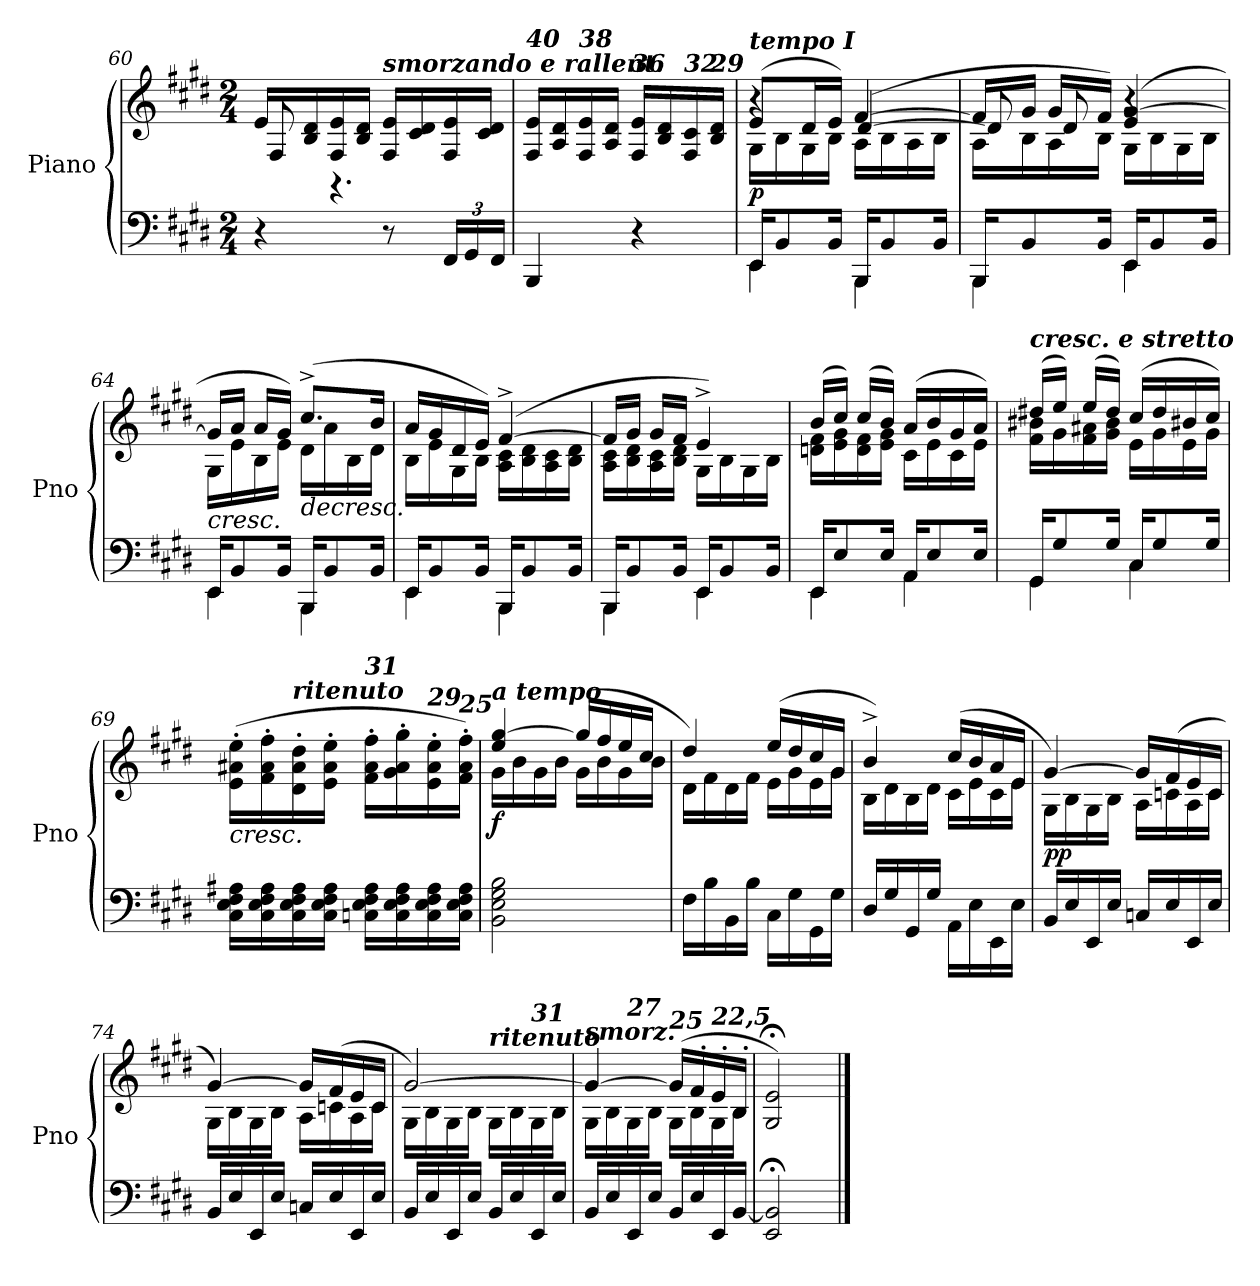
**kern	**kern	**dynam
*part1	*part1	*part1
*staff2	*staff1	*staff1/2
*I"Piano	*	*
*I'Pno	*	*
!!LO:LB:g=z
*clefF4	*clefG2	*
*k[f#c#g#d#]	*k[f#c#g#d#]	*
*M2/4	*M2/4	*
=60	=60	=60
*	*^	*
4r	16e/LL	8F#/	.
.	16B/ 16d#/	.	.
.	16F#/ 16e/	4.r	.
.	16B/ 16d#/JJ	.	.
!	!LO:TX:a:Bi:t=smorzando e rallent.	!	!
8r	16F#/ 16e/LL	.	.
.	16c#/ 16d#/	.	.
*Xbrackettup	*	*	*
24FF#/LL	16F#/ 16e/	.	.
24GG#/	.	.	.
.	16c#/ 16d#/JJ	.	.
24FF#/JJ	.	.	.
*	*v	*v	*
=61	=61	=61
!	!LO:TX:a:Bi:t=40	!
4BBB/	16F#/ 16e/LL	.
.	16A/ 16d#/	.
!	!LO:TX:a:Bi:t=38	!
.	16F#/ 16e/	.
.	16A/ 16d#/JJ	.
!	!LO:TX:a:Bi:t=36	!
4r	16F#/ 16e/LL	.
.	16B/ 16d#/	.
!	!LO:TX:a:Bi:t=32	!
.	16F#/ 16c#/	.
!	!LO:TX:a:Bi:t=29	!
.	16B/ 16d#/JJ	.
=62	=62	=62
*^	*^	*
*	*	*	*^	*
!	!	!LO:TX:a:Bi:t=tempo I	!	!	!
!	!	!	!	!	!LO:DY:b
16EE/KL	4EE\	(>8e/L	16G#\LL	4r	p
8BB/	.	.	16B\	.	.
.	.	16d#/L	16G#\	.	.
16BB/Jk	.	16e/JJ)	16B\JJ	.	.
16BBB/KL	4BBB\	(>[4f#/	16A\LL	[4d#/	.
8BB/	.	.	16B\	.	.
.	.	.	16A\	.	.
16BB/Jk	.	.	16B\JJ	.	.
=63	=63	=63	=63	=63	=63
16BBB/KL	4BBB\	16f#/LL]	16A\LL	8d#/]	.
8BB/	.	16g#/JJ	16B\	.	.
.	.	16g#/LL	16A\	8d#/	.
16BB/Jk	.	16f#/JJ)	16B\JJ	.	.
16EE/KL	4EE\	(>4e/ [4g#/	16G#\LL	4r	.
8BB/	.	.	16B\	.	.
.	.	.	16G#\	.	.
16BB/Jk	.	.	16B\JJ	.	.
*	*	*	*v	*v	*
!!LO:LB:g=z
=64	=64	=64	=64	=64
!	!	!	!	!LO:HP:b
16EE/KL	4EE\	16g#/LL]	16G#\LL	<
8BB/	.	16a/JJ	16e\	.
.	.	16a/LL	16B\	.
16BB/Jk	.	16g#/JJ)	16e\JJ	.
!	!	!	!	!LO:HP:b
16BBB/KL	4BBB\	(>8.cc#^/L	16d#\LL	>
8BB/	.	.	16a\	.
.	.	.	16B\	.
16BB/Jk	.	16b/Jk	16d#\JJ	[
=65	=65	=65	=65	=65
16EE/KL	4EE\	16a/LL	16B\LL	.
8BB/	.	16g#/	16e\	.
.	.	16d#/	16G#\	.
16BB/Jk	.	16e/JJ)	16B\JJ	.
16BBB/KL	4BBB\	(>[4f#^/	16A\ 16c#\LL	.
8BB/	.	.	16B\ 16d#\	.
.	.	.	16A\ 16c#\	.
16BB/Jk	.	.	16B\ 16d#\JJ	.
=66	=66	=66	=66	=66
16BBB/KL	4BBB\	16f#/LL]	16A\ 16c#\LL	.
8BB/	.	16g#/JJ	16B\ 16d#\	.
.	.	16g#/LL	16A\ 16c#\	.
16BB/Jk	.	16f#/JJ	16B\ 16d#\JJ	.
16EE/KL	4EE\	4e^/)	16G#\LL	.
8BB/	.	.	16B\	.
.	.	.	16G#\	.
16BB/Jk	.	.	16B\JJ	.
=67	=67	=67	=67	=67
!	!	!	!	!LO:DY:b=2
16EE/KL	4EE\	(>16b/LL	16dn\ 16f#\LL	other-dynamics
8E/	.	16cc#/JJ)	16e\ 16g#\	.
.	.	(>16cc#/LL	16d\ 16f#\	.
16E/Jk	.	16b/JJ)	16e\ 16g#\JJ	.
16AA/KL	4AA\	(>16a/LL	16c#\LL	.
8E/	.	16b/	16e\	.
.	.	16g#/	16c#\	.
16E/Jk	.	16a/JJ)	16e\JJ	.
!!LO:PB:g=z	!!
=68	=68	=68	=68	=68
!	!	!LO:TX:a:Bi:t=cresc. e stretto	!	!
16GG#/KL	4GG#\	(>16dd#X/LL	16f#\ 16b#X\LL	.
8G#/	.	16ee/JJ)	16g#\	.
.	.	(>16ee/LL	16f#\ 16a#X\	.
16G#/Jk	.	16dd#/JJ)	16g#\ 16b#\JJ	.
16C#/KL	4C#\	(>16cc#/LL	16e\LL	.
8G#/	.	16dd#/	16g#\	.
.	.	16b#X/	16e\	.
16G#/Jk	.	16cc#/JJ)	16g#\JJ	.
*v	*v	*	*	*
=69	=69	=69	=69
!	!	!	!LO:HP:b
*	*v	*v	*
16C#\ 16E\ 16F#\ 16A#X\LL	(>16e\' 16a#X\' 16ee\'LL	<
16C#\ 16E\ 16F#\ 16A#\	16f#\' 16a#\' 16ff#\'	.
!	!LO:TX:a:Bi:t=ritenuto	!
16C#\ 16E\ 16F#\ 16A#\	16d#\' 16a#\' 16dd#\'	.
16C#\ 16E\ 16F#\ 16A#\JJ	16e\' 16a#\' 16ee\'JJ	]
!	!LO:TX:a:Bi:t=31	!
!	!	!LO:DY:b
16Cn\ 16E\ 16F#\ 16A#\LL	16f#\' 16a#\' 16ff#\'LL	other-dynamics
16C\ 16E\ 16F#\ 16A#\	16g#\' 16a#\' 16gg#\'	.
!	!LO:TX:a:Bi:t=29	!
16C\ 16E\ 16F#\ 16A#\	16e\' 16a#\' 16ee\'	.
!	!LO:TX:a:Bi:t=25	!
16C\ 16E\ 16F#\ 16A#\JJ	16f#\' 16a#\' 16ff#\'JJ)	.
=70	=70	=70
*	*^	*
!	!LO:TX:a:Bi:t=a tempo	!	!
!	!	!	!LO:DY:b
2BB\ 2E\ 2G#\ 2B\	4ee/ [4gg#/	16g#\LL	f
.	.	16b\	.
.	.	16g#\	.
.	.	16b\JJ	.
.	(>16gg#/LL]	16g#\LL	.
.	16ff#/	16b\	.
.	16ee/	16g#\	.
.	16cc#/JJ	16b\JJ	[
=71	=71	=71	=71
16F#\LL	4dd#/)	16d#\LL	.
16B\	.	16f#\	.
16BB\	.	16d#\	.
16B\JJ	.	16f#\JJ	.
!	!	!	!LO:DY:b
16C#\LL	(>16ee/LL	16e\LL	other-dynamics
16G#\	16dd#/	16g#\	.
16GG#\	16cc#/	16e\	.
16G#\JJ	16g#/JJ	16g#\JJ	.
!!LO:LB:g=z	!!
=72	=72	=72	=72
16D#/LL	4b^/)	16B\LL	.
16G#/	.	16d#\	.
16GG#/	.	16B\	.
16G#/JJ	.	16d#\JJ	.
16AA\LL	(>16cc#/LL	16c#\LL	.
16E\	16b/	16e\	.
16EE\	16a/	16c#\	.
16E\JJ	16e/JJ	16e\JJ	.
=73	=73	=73	=73
!	!	!	!LO:DY:b
16BB/LL	[4g#/)	16G#\LL	pp
16E/	.	16B\	.
16EE/	.	16G#\	.
16E/JJ	.	16B\JJ	.
16Cn/LL	16g#/LL]	16A\LL	.
16E/	(>16f#/	16cn\	.
16EE/	16e/	16A\	.
16E/JJ	16c/JJ	16c\JJ	.
=74	=74	=74	=74
16BB/LL	[4g#/)	16G#\LL	.
16E/	.	16B\	.
16EE/	.	16G#\	.
16E/JJ	.	16B\JJ	.
16Cn/LL	16g#/LL]	16A\LL	.
16E/	(>16f#/	16cn\	.
16EE/	16e/	16A\	.
16E/JJ	16c/JJ	16c\JJ	.
!!LO:LB:g=z	!!
=75	=75	=75	=75
16BB/LL	[2g#/)	16G#\LL	.
16E/	.	16B\	.
16EE/	.	16G#\	.
16E/JJ	.	16B\JJ	.
!	!	!LO:TX:a:Bi:t=ritenuto	!
16BB/LL	.	16G#\LL	.
16E/	.	16B\	.
!	!	!LO:TX:a:Bi:t=31	!
16EE/	.	16G#\	.
16E/JJ	.	16B\JJ	.
=76	=76	=76	=76
!	!LO:TX:a:Bi:t=smorz.	!	!
16BB/LL	4g#/_	16G#\LL	.
16E/	.	16B\	.
!	!	!LO:TX:a:Bi:t=27	!
16EE/	.	16G#\	.
16E/JJ	.	16B\JJ	.
!	!LO:TX:a:Bi:t=25	!	!
16BB/LL	(>16g#/LL]	16G#\LL	.
16E/	16f#'/	16B\	.
!	!LO:TX:a:Bi:t=22,5	!	!
16EE/	16e'/	16G#\	.
[16BB/JJ	16B'/JJ	16B\JJ	.
=77	=77	=77	=77
!	!LO:TX:a:Bi:t=35	!	!
*	*v	*v	*
2EE/; 2BB/];	2G#/;< 2e/;<)	.
==	==	==
*-	*-	*-
